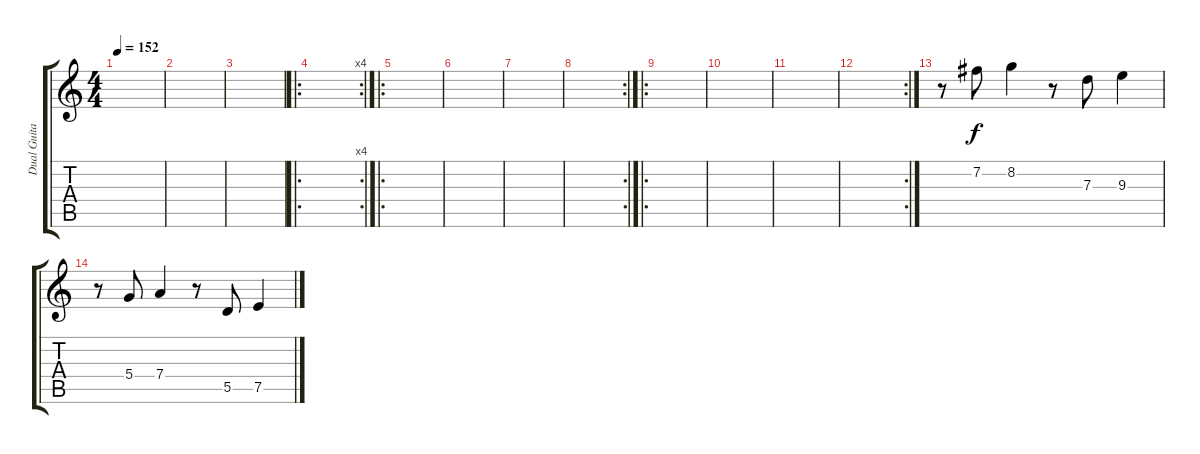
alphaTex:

\track ("Dual Guitar" "Dual Guita") {instrument distortionguitar}
\staff {score tabs}
\tuning (E4 B3 G3 D3 A2 E2) {hide}
\ts (4 4)
\tempo 152
\clef g2
\ks c
|
|
|
\ro
\rc 4
|
\ro
|
|
|
\rc 2
|
\ro
|
|
|
\rc 2
|
r.8 7.2.8 8.2.4 r.8 7.3.8 9.3.4 |
r.8 5.4.8 7.4.4 r.8 5.5.8 7.5.4
